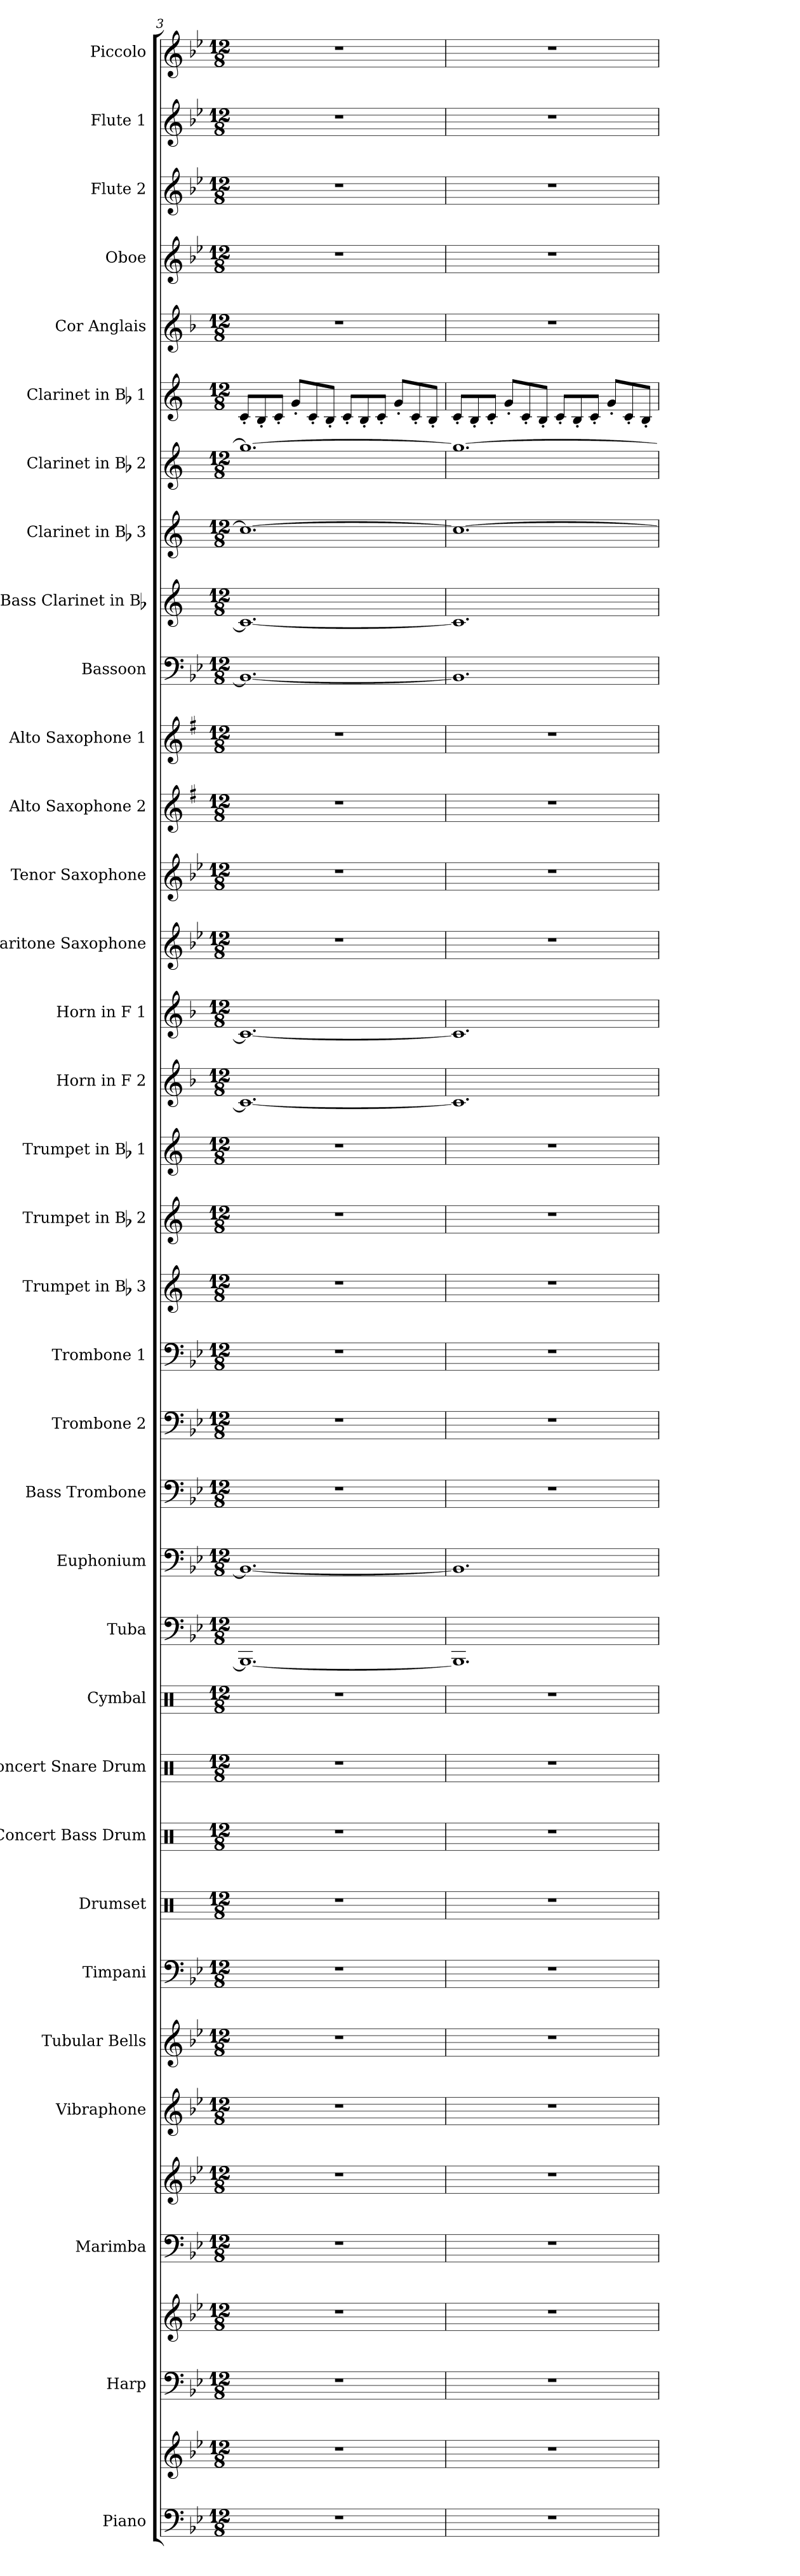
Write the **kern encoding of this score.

**kern	**kern	**kern	**kern	**kern	**kern	**kern	**kern	**kern	**kern	**kern	**kern	**kern	**kern	**kern	**kern	**kern	**kern	**kern	**kern	**kern	**kern	**kern	**kern	**kern	**kern	**kern	**kern	**kern	**kern	**kern	**kern	**kern	**kern	**kern	**kern	**kern
*part34	*part34	*part33	*part33	*part32	*part32	*part31	*part30	*part29	*part28	*part27	*part26	*part25	*part24	*part23	*part22	*part21	*part20	*part19	*part18	*part17	*part16	*part15	*part14	*part13	*part12	*part11	*part10	*part9	*part8	*part7	*part6	*part5	*part4	*part3	*part2	*part1
*staff37	*staff36	*staff35	*staff34	*staff33	*staff32	*staff31	*staff30	*staff29	*staff28	*staff27	*staff26	*staff25	*staff24	*staff23	*staff22	*staff21	*staff20	*staff19	*staff18	*staff17	*staff16	*staff15	*staff14	*staff13	*staff12	*staff11	*staff10	*staff9	*staff8	*staff7	*staff6	*staff5	*staff4	*staff3	*staff2	*staff1
*I"Piano	*	*I"Harp	*	*I"Marimba	*	*I"Vibraphone	*I"Tubular Bells	*I"Timpani	*I"Drumset	*I"Concert Bass Drum	*I"Concert Snare Drum	*I"Cymbal	*I"Tuba	*I"Euphonium	*I"Bass Trombone	*I"Trombone 2	*I"Trombone 1	*I"Trumpet in Bb 3	*I"Trumpet in Bb 2	*I"Trumpet in Bb 1	*I"Horn in F 2	*I"Horn in F 1	*I"Baritone Saxophone	*I"Tenor Saxophone	*I"Alto Saxophone 2	*I"Alto Saxophone 1	*I"Bassoon	*I"Bass Clarinet in Bb	*I"Clarinet in Bb 3	*I"Clarinet in Bb 2	*I"Clarinet in Bb 1	*I"Cor Anglais	*I"Oboe	*I"Flute 2	*I"Flute 1	*I"Piccolo
*I'Pno.	*	*I'Hp.	*	*I'Mar.	*	*I'Vib.	*I'Tub. B.	*I'Timp.	*I'D. Set	*I'Con. BD	*I'Con. Sn.	*I'Cym.	*I'Tba.	*I'Euph.	*I'B. Tbn.	*I'Tbn. 2	*I'Tbn. 1	*I'Tpt. 3	*I'Tpt. 2	*I'Tpt. 1	*I'Hn. 2	*I'Hn. 1	*I'Bari. Sax.	*I'Ten. Sax.	*I'Alto Sax. 2	*I'Alto Sax. 1	*I'Bsn.	*I'B. Cl.	*I'Cl. 3	*I'Cl. 2	*I'Cl. 1	*I'C. A.	*I'Ob.	*I'Fl. 2	*I'Fl. 1	*I'Picc.
*clefF4	*clefG2	*clefF4	*clefG2	*clefF4	*clefG2	*clefG2	*clefG2	*clefF4	*clefX	*clefX	*clefX	*clefX	*clefF4	*clefF4	*clefF4	*clefF4	*clefF4	*clefG2	*clefG2	*clefG2	*clefG2	*clefG2	*clefG2	*clefG2	*clefG2	*clefG2	*clefF4	*clefG2	*clefG2	*clefG2	*clefG2	*clefG2	*clefG2	*clefG2	*clefG2	*clefG2
*	*	*	*	*	*	*	*	*	*	*	*	*	*	*	*	*	*	*ITrd1c2	*ITrd1c2	*ITrd1c2	*ITrd4c7	*ITrd4c7	*ITrd12c21	*ITrd8c14	*ITrd5c9	*ITrd5c9	*	*ITrd1c2	*ITrd1c2	*ITrd1c2	*ITrd1c2	*ITrd4c7	*	*	*	*ITrd-7c-12
*k[b-e-]	*k[b-e-]	*k[b-e-]	*k[b-e-]	*k[b-e-]	*k[b-e-]	*k[b-e-]	*k[b-e-]	*k[b-e-]	*k[]	*k[]	*k[]	*k[]	*k[b-e-]	*k[b-e-]	*k[b-e-]	*k[b-e-]	*k[b-e-]	*k[b-e-]	*k[b-e-]	*k[b-e-]	*k[b-e-]	*k[b-e-]	*k[b-e-]	*k[b-e-]	*k[b-e-]	*k[b-e-]	*k[b-e-]	*k[b-e-]	*k[b-e-]	*k[b-e-]	*k[b-e-]	*k[b-e-]	*k[b-e-]	*k[b-e-]	*k[b-e-]	*k[b-e-]
*B-:	*B-:	*B-:	*B-:	*B-:	*B-:	*B-:	*B-:	*B-:	*	*	*	*	*B-:	*B-:	*B-:	*B-:	*B-:	*	*	*	*B-:	*B-:	*B-:	*	*B-:	*B-:	*B-:	*	*	*	*	*B-:	*B-:	*B-:	*B-:	*B-:
*M12/8	*M12/8	*M12/8	*M12/8	*M12/8	*M12/8	*M12/8	*M12/8	*M12/8	*M12/8	*M12/8	*M12/8	*M12/8	*M12/8	*M12/8	*M12/8	*M12/8	*M12/8	*M12/8	*M12/8	*M12/8	*M12/8	*M12/8	*M12/8	*M12/8	*M12/8	*M12/8	*M12/8	*M12/8	*M12/8	*M12/8	*M12/8	*M12/8	*M12/8	*M12/8	*M12/8	*M12/8
=3	=3	=3	=3	=3	=3	=3	=3	=3	=3	=3	=3	=3	=3	=3	=3	=3	=3	=3	=3	=3	=3	=3	=3	=3	=3	=3	=3	=3	=3	=3	=3	=3	=3	=3	=3	=3
1.r	1.r	1.r	1.r	1.r	1.r	1.r	1.r	1.r	1.r	1.r	1.r	1.r	1.BBB-_	1.BB-_	1.r	1.r	1.r	1.r	1.r	1.r	1.F_	1.F_	1.r	1.r	1.r	1.r	1.BB-_	1.B-_	1.b-_	1.ff_	8B-'/L	1.r	1.r	1.r	1.r	1.r
.	.	.	.	.	.	.	.	.	.	.	.	.	.	.	.	.	.	.	.	.	.	.	.	.	.	.	.	.	.	.	8A'/	.	.	.	.	.
.	.	.	.	.	.	.	.	.	.	.	.	.	.	.	.	.	.	.	.	.	.	.	.	.	.	.	.	.	.	.	8B-'/J	.	.	.	.	.
.	.	.	.	.	.	.	.	.	.	.	.	.	.	.	.	.	.	.	.	.	.	.	.	.	.	.	.	.	.	.	8f'/L	.	.	.	.	.
.	.	.	.	.	.	.	.	.	.	.	.	.	.	.	.	.	.	.	.	.	.	.	.	.	.	.	.	.	.	.	8B-'/	.	.	.	.	.
.	.	.	.	.	.	.	.	.	.	.	.	.	.	.	.	.	.	.	.	.	.	.	.	.	.	.	.	.	.	.	8A'/J	.	.	.	.	.
.	.	.	.	.	.	.	.	.	.	.	.	.	.	.	.	.	.	.	.	.	.	.	.	.	.	.	.	.	.	.	8B-'/L	.	.	.	.	.
.	.	.	.	.	.	.	.	.	.	.	.	.	.	.	.	.	.	.	.	.	.	.	.	.	.	.	.	.	.	.	8A'/	.	.	.	.	.
.	.	.	.	.	.	.	.	.	.	.	.	.	.	.	.	.	.	.	.	.	.	.	.	.	.	.	.	.	.	.	8B-'/J	.	.	.	.	.
.	.	.	.	.	.	.	.	.	.	.	.	.	.	.	.	.	.	.	.	.	.	.	.	.	.	.	.	.	.	.	8f'/L	.	.	.	.	.
.	.	.	.	.	.	.	.	.	.	.	.	.	.	.	.	.	.	.	.	.	.	.	.	.	.	.	.	.	.	.	8B-'/	.	.	.	.	.
.	.	.	.	.	.	.	.	.	.	.	.	.	.	.	.	.	.	.	.	.	.	.	.	.	.	.	.	.	.	.	8A'/J	.	.	.	.	.
=4	=4	=4	=4	=4	=4	=4	=4	=4	=4	=4	=4	=4	=4	=4	=4	=4	=4	=4	=4	=4	=4	=4	=4	=4	=4	=4	=4	=4	=4	=4	=4	=4	=4	=4	=4	=4
1.r	1.r	1.r	1.r	1.r	1.r	1.r	1.r	1.r	1.r	1.r	1.r	1.r	1.BBB-]	1.BB-]	1.r	1.r	1.r	1.r	1.r	1.r	1.F]	1.F]	1.r	1.r	1.r	1.r	1.BB-]	1.B-]	1.b-_	1.ff_	8B-'/L	1.r	1.r	1.r	1.r	1.r
.	.	.	.	.	.	.	.	.	.	.	.	.	.	.	.	.	.	.	.	.	.	.	.	.	.	.	.	.	.	.	8A'/	.	.	.	.	.
.	.	.	.	.	.	.	.	.	.	.	.	.	.	.	.	.	.	.	.	.	.	.	.	.	.	.	.	.	.	.	8B-'/J	.	.	.	.	.
.	.	.	.	.	.	.	.	.	.	.	.	.	.	.	.	.	.	.	.	.	.	.	.	.	.	.	.	.	.	.	8f'/L	.	.	.	.	.
.	.	.	.	.	.	.	.	.	.	.	.	.	.	.	.	.	.	.	.	.	.	.	.	.	.	.	.	.	.	.	8B-'/	.	.	.	.	.
.	.	.	.	.	.	.	.	.	.	.	.	.	.	.	.	.	.	.	.	.	.	.	.	.	.	.	.	.	.	.	8A'/J	.	.	.	.	.
.	.	.	.	.	.	.	.	.	.	.	.	.	.	.	.	.	.	.	.	.	.	.	.	.	.	.	.	.	.	.	8B-'/L	.	.	.	.	.
.	.	.	.	.	.	.	.	.	.	.	.	.	.	.	.	.	.	.	.	.	.	.	.	.	.	.	.	.	.	.	8A'/	.	.	.	.	.
.	.	.	.	.	.	.	.	.	.	.	.	.	.	.	.	.	.	.	.	.	.	.	.	.	.	.	.	.	.	.	8B-'/J	.	.	.	.	.
.	.	.	.	.	.	.	.	.	.	.	.	.	.	.	.	.	.	.	.	.	.	.	.	.	.	.	.	.	.	.	8f'/L	.	.	.	.	.
.	.	.	.	.	.	.	.	.	.	.	.	.	.	.	.	.	.	.	.	.	.	.	.	.	.	.	.	.	.	.	8B-'/	.	.	.	.	.
.	.	.	.	.	.	.	.	.	.	.	.	.	.	.	.	.	.	.	.	.	.	.	.	.	.	.	.	.	.	.	8A'/J	.	.	.	.	.
=	=	=	=	=	=	=	=	=	=	=	=	=	=	=	=	=	=	=	=	=	=	=	=	=	=	=	=	=	=	=	=	=	=	=	=	=
*-	*-	*-	*-	*-	*-	*-	*-	*-	*-	*-	*-	*-	*-	*-	*-	*-	*-	*-	*-	*-	*-	*-	*-	*-	*-	*-	*-	*-	*-	*-	*-	*-	*-	*-	*-	*-
